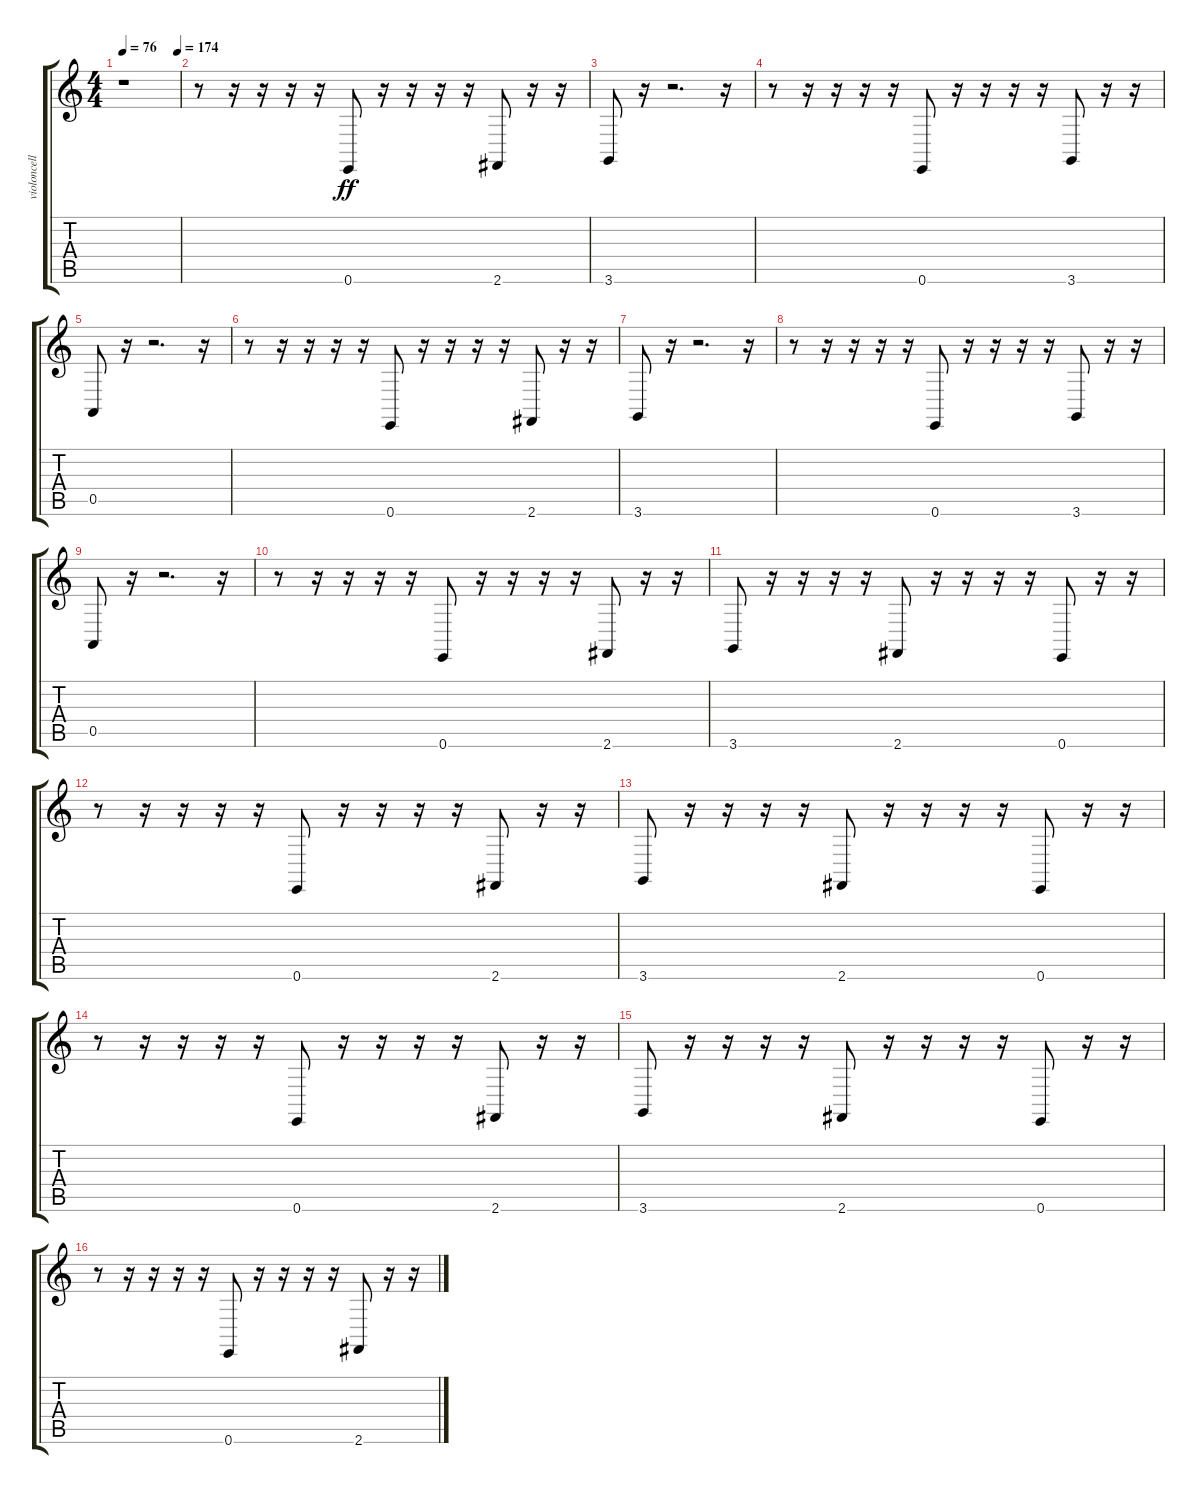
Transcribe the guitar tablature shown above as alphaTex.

\track ("violoncelle" "violoncell") {instrument stringensemble1}
\staff {score tabs}
\tuning (E4 B3 G3 D3 A2 E2) {hide}
\ts (4 4)
\tempo 76
\tempo (174 0.96875)
\clef g2
\ks c
r.1{dy ff} |
r.8 r.16 r.16 r.16 r.16 0.6.8 r.16 r.16 r.16 r.16 2.6.8 r.16 r.16 |
3.6.8 r.16 r.2{d} r.16 |
r.8 r.16 r.16 r.16 r.16 0.6.8 r.16 r.16 r.16 r.16 3.6.8 r.16 r.16 |
0.5.8 r.16 r.2{d} r.16 |
r.8 r.16 r.16 r.16 r.16 0.6.8 r.16 r.16 r.16 r.16 2.6.8 r.16 r.16 |
3.6.8 r.16 r.2{d} r.16 |
r.8 r.16 r.16 r.16 r.16 0.6.8 r.16 r.16 r.16 r.16 3.6.8 r.16 r.16 |
0.5.8 r.16 r.2{d} r.16 |
r.8 r.16 r.16 r.16 r.16 0.6.8 r.16 r.16 r.16 r.16 2.6.8 r.16 r.16 |
3.6.8 r.16 r.16 r.16 r.16 2.6.8 r.16 r.16 r.16 r.16 0.6.8 r.16 r.16 |
r.8 r.16 r.16 r.16 r.16 0.6.8 r.16 r.16 r.16 r.16 2.6.8 r.16 r.16 |
3.6.8 r.16 r.16 r.16 r.16 2.6.8 r.16 r.16 r.16 r.16 0.6.8 r.16 r.16 |
r.8 r.16 r.16 r.16 r.16 0.6.8 r.16 r.16 r.16 r.16 2.6.8 r.16 r.16 |
3.6.8 r.16 r.16 r.16 r.16 2.6.8 r.16 r.16 r.16 r.16 0.6.8 r.16 r.16 |
r.8 r.16 r.16 r.16 r.16 0.6.8 r.16 r.16 r.16 r.16 2.6.8 r.16 r.16
